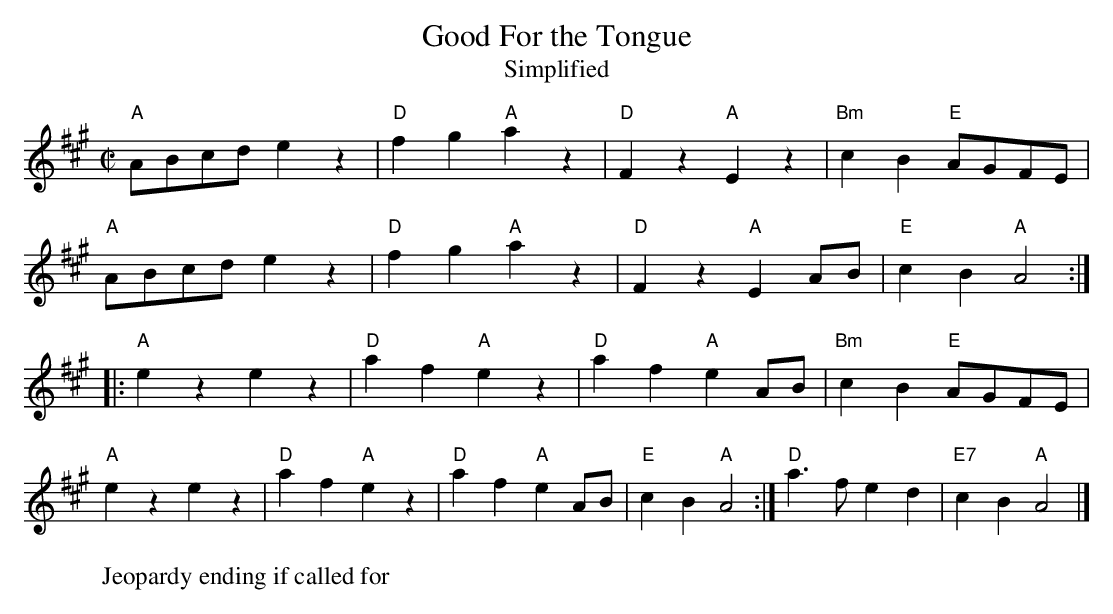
X:1
T: Good For the Tongue
T:Simplified
M: C|
K: A
"A"ABcd e2z2| "D"f2g2 "A"a2z2| "D"F2z2 "A"E2z2| "Bm"c2B2 "E"AGFE|
"A"ABcd e2z2| "D"f2g2 "A"a2z2| "D"F2z2 "A"E2AB|"E"c2B2 "A"A4:|
|:"A"e2z2 e2z2| "D"a2f2 "A"e2z2|"D"a2f2 "A"e2AB| "Bm"c2B2 "E"AGFE|
"A"e2z2 e2z2| "D"a2f2 "A"e2z2|"D"a2f2 "A"e2AB|"E"c2B2 "A"A4:|"D"a3fe2d2|"E7"c2B2"A"A4|]
W:                                                                                                                       Jeopardy ending if called for
2
